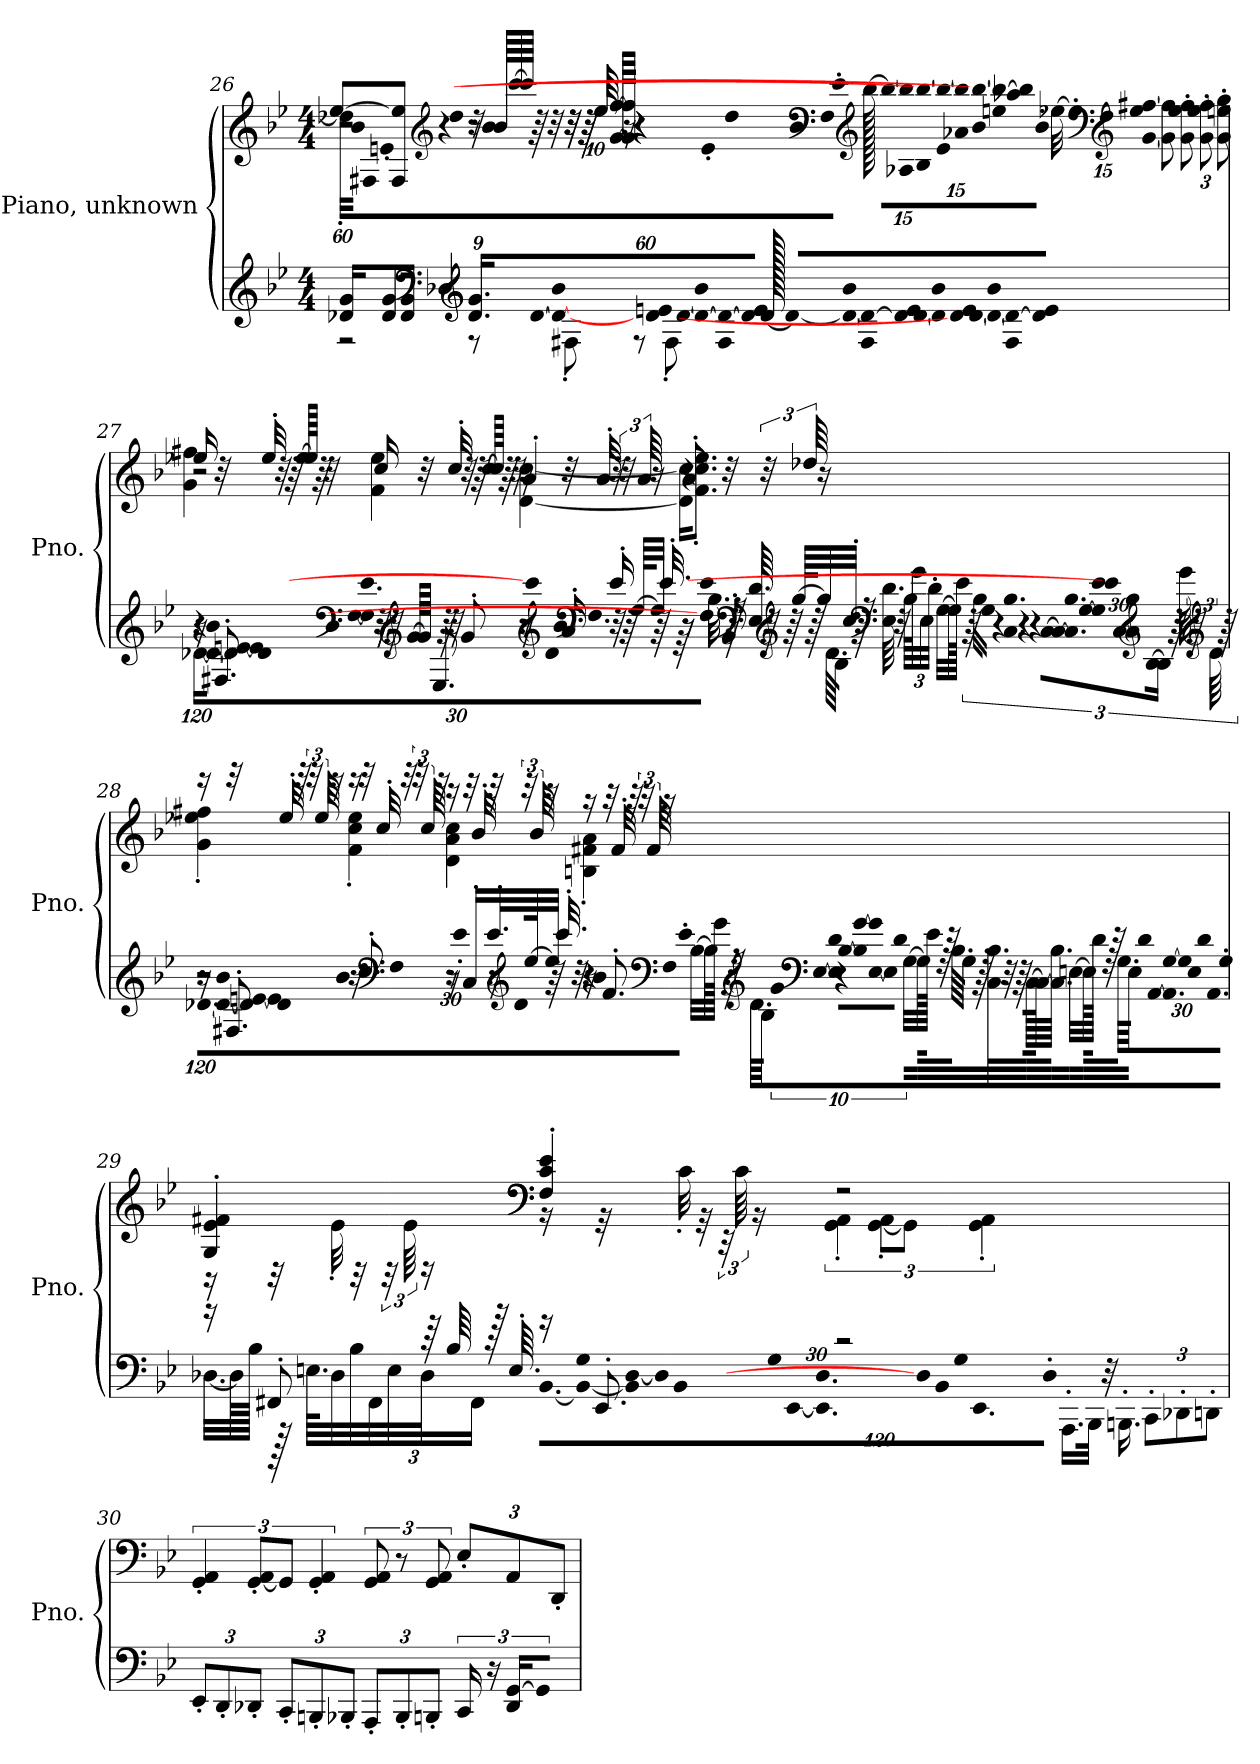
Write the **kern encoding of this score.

**kern	**kern
*part1	*part1
*staff2	*staff1
*I"Piano, unknown	*
*I'Pno.	*
!!LO:PB:g=z
*clefG2	*clefG2
*k[b-e-]	*k[b-e-]
*M4/4	*M4/4
=26	=26
*^	*^
*	*	*	*Xbrackettup
!	!	!	!LO:N:vis=32
*	*	*	*^
16d-X/ 16g/KL	2r	2r	1920%53dd-X'\LLL	8ee/L_
!	!	!	!LO:N:vis=64	!
.	.	.	640%9b-\L	.
!	!	!	!LO:N:vis=64	!
.	.	.	640%9F#X\J	.
!	!	!	!LO:N:vis=32	!
.	.	.	1920%53en'\	.
8d-/ 8g/	.	.	.	.
!	!	!	!LO:N:vis=32	!
.	.	.	1920%53dd-\	.
!	!	!	!LO:N:vis=32	!
.	.	.	1920%53b-\	.
.	.	.	.	8F#/ 8ee/]J
.	.	.	1920ryy	.
!	!	!	!LO:N:vis=32	!
.	.	.	1920%53e'\	.
!	!	!	!LO:N:vis=32	!
.	.	.	1920%53dd-\	.
16d-/ 16g/Jk	.	.	.	.
!	!	!	!LO:N:vis=64	!
.	.	.	640%9b-\L	.
*	*	*clefF4	*	*
!	!	!	!LO:N:vis=64	!
.	.	.	640%9F#\J	.
!	!	!	!LO:N:vis=32	!
.	.	.	1920%53e'\JJJ	.
*clefF4	*	*clefG2	*	*
4D-X/	.	.	[1920bb-\	4r
.	.	.	480%13bb-\LLL_	.
!	!	!	!LO:N:vis=32	!
.	.	.	1920%53A-X\ 1920%53bb-\_	.
.	.	.	1920ryy	.
!	!	!	!LO:N:vis=32	!
.	.	.	1920%53B-\ 1920%53bb-\_	.
!	!	!	!LO:N:vis=32	!
.	.	.	1920%53e\ 1920%53bb-\_	.
!	!	!	!LO:N:vis=32	!
.	.	.	1920%53a-X\ 1920%53bb-\_	.
.	.	.	1920ryy	.
!	!	!	!LO:N:vis=32	!
.	.	.	1920%53b-\ 1920%53bb-\_	.
!	!	!	!LO:N:vis=32	!
.	.	.	1920%53een\ 1920%53bb-\_	.
!	!	!	!LO:N:vis=32	!
.	.	.	1920%53aa-X\ 1920%53bb-\]	.
.	.	.	1920ryy	.
!	!	!	!LO:N:vis=32	!
.	.	.	1920%53b-'\JJJ	.
*clefG2	*	*	*	*
*Xbrackettup	*	*	*	*
18.d-/ 18.g/LL	8r	8r	[240%7ee-X\LL	32r
.	.	.	80ee-'\LL]	.
.	.	.	.	64b-/LLLL
*	*	*clefF4	*	*
.	.	.	24F#\	.
.	.	.	.	[64e/
.	.	.	.	64e/JJJJ]
.	.	.	.	64r
*	*	*clefG2	*	*
!LO:N:vis=32	!	!	!	!
[1920%53d-/L	.	.	[24g\ 24ee-\ [24ff#X\J	.
.	.	.	.	32r
!LO:N:vis=32	!	!	!	!
1920%53d-/_ 1920%53b-/	.	.	.	.
.	8F#X'\	32r	8g\] 8ff#\]J	32r
1920ryy	.	.	.	.
!LO:N:vis=32	!	!	!	!
1920%53d-/] 1920%53en/	.	.	.	.
.	.	64r	.	64r
!LO:N:vis=32	!	!	!	!
[1920%53d-/	.	.	.	.
.	.	64ee-/	.	[64g/ [64ff#/KKLL
.	.	16r	.	16g/] 16ff#/]JJ
!LO:N:vis=64	!	!	!	!
640%9d-/_ 640%9b-/L	.	.	.	.
!LO:N:vis=64	!	!	!	!
640%9F#/ 640%9d-/_J	.	.	.	.
!LO:N:vis=32	!	!	!	!
1920%53d-/] 1920%53e/JJJ	.	.	.	.
[1920d-/	8r	4r	12g\' 12ee-\' 12ff#\'L	4r
480%13d-/LLL_	.	.	.	.
!LO:N:vis=64	!	!	!	!
640%9d-/_ 640%9b-/L	.	.	.	.
!LO:N:vis=64	!	!	!	!
640%9F#/ 640%9d-/_J	.	.	.	.
!LO:N:vis=32	!	!	!	!
1920%53d-/] 1920%53e/	.	.	.	.
!LO:N:vis=32	!	!	!	!
[1920%53d-/	.	.	12g\' 12ee-\' 12ff#\'	.
!LO:N:vis=32	!	!	!	!
1920%53d-/_ 1920%53b-/	.	.	.	.
.	8F#'\	.	.	.
1920ryy	.	.	.	.
!LO:N:vis=32	!	!	!	!
1920%53d-/] 1920%53e/	.	.	.	.
!LO:N:vis=32	!	!	!	!
[1920%53d-/	.	.	12g\' 12een\' 12gg\'J	.
!LO:N:vis=64	!	!	!	!
640%9d-/_ 640%9b-/L	.	.	.	.
!LO:N:vis=64	!	!	!	!
640%9F#/ 640%9d-/_J	.	.	.	.
!LO:N:vis=32	!	!	!	!
1920%53d-/] 1920%53e/JJJ	.	.	.	.
!!LO:LB:g=z	!!	!!
=27	=27	=27	=27	=27
!	!LO:N:vis=32.	!	!	!
*	*^	*	*	*
16r	[1920%103d-X\LLL	4r	16ee-/	4g\ 4ff#X\	2r
!	!LO:N:vis=64	!	!	!	!
.	960%17d-\_ 960%17b-\L	.	.	.	.
8.F#X'/	.	.	32r	.	.
!	!LO:N:vis=256	!	!	!	!
.	1920%17d-\] [1920%17en\L	.	.	.	.
!	!LO:N:vis=256	!	!	!	!
.	1920%17e\JJ]	.	.	.	.
!	!LO:N:vis=32	!	!	!	!
.	640%23d-\	.	.	.	.
.	.	.	32ee-'/	.	.
!	!LO:N:vis=256	!	!	!	!
.	1920%17b-\LL	.	32r	.	.
*clefF4	*	*	*	*	*
!	!LO:N:vis=256	!	!	!	!
.	[1920%17F#\J	.	.	.	.
!	!LO:N:vis=64.	!	!	!	!
.	640%17F#\] [640%17e\	.	.	.	.
.	.	.	64r	.	.
.	1920ryy	.	.	.	.
!	!LO:N:vis=256	!	!	!	!
.	1920%17e\K]	.	.	.	.
.	.	.	[64ee-/LLLL	.	.
*clefG2	*	*	*	*	*
!	!LO:N:vis=64	!	!	!	!
.	960%17d-\	.	.	.	.
.	.	.	64ee-/JJJJ]	.	.
!	!LO:N:vis=256	!	!	!	!
.	1920%17b-\K	.	.	.	.
.	.	.	64r	.	.
*clefF4	*	*	*	*	*
!	!LO:N:vis=64.	!	!	!	!
.	[640%17F#\	.	.	.	.
.	.	.	32r	.	.
.	1920ryy	.	.	.	.
!	!LO:N:vis=64	!	!	!	!
.	960%17F#\] 960%17e\JJJJ	.	.	.	.
32r	32.B-\	16r	16cc/	4f\ 4ee-\	.
64r	.	.	.	.	.
*clefG2	*	*	*	*	*
[64g/LLLL	64r	.	.	.	.
64g/JJJJ]	128r	8.E-'/	32r	.	.
.	64.d-\KLLL	.	.	.	.
64r	.	.	.	.	.
32r	32B-\JJJ	.	32cc'/	.	.
8g'/	128r	.	32r	.	.
*clefF4	*	*	*	*	*
.	64.E-\ 64.d-\	.	.	.	.
.	32r	.	64r	.	.
.	.	.	[64cc/LLLL	.	.
.	96B-\LLLL	.	64cc/JJJJ]	.	.
.	96g\J	.	.	.	.
.	.	.	64r	.	.
.	48E-\	.	.	.	.
.	.	.	32r	.	.
.	48d-'\JJJ	.	.	.	.
8r	[32.G\LLL	16r	16r	[4d\ [4cc\	4a'/
.	128G\LL]	.	.	.	.
.	128e\JJJJJ	.	.	.	.
*	*brackettup	*	*	*	*
.	96r	16C'/	32r	.	.
.	48B-\LLL	.	.	.	.
.	32G\JJJ	.	32a'/	.	.
16e'/	128r	32r	32r	.	.
.	64.C\ 64.B-\	.	.	.	.
*	*	*	*brackettup	*	*
.	32r	64r	48r	.	.
.	.	[64G/KLLL	.	.	.
.	.	.	96a/	.	.
64r	64r	32G/JJJ]	16r	.	.
32.e'/	[64C\LLLL	.	.	.	.
.	128C\K_	32r	.	.	.
.	64.C\] 64.B-\	.	.	.	.
*	*Xbrackettup	*	*	*	*
!	!LO:N:vis=64	!	!	!	!
8r	[960%17G\	8r	8a'/	16d\] 16cc\]KL	4r
!	!LO:N:vis=64	!	!	!	!
.	960%17G\] [960%17e\	.	.	.	.
.	1920ryy	.	.	.	.
!	!LO:N:vis=256	!	!	!	!
.	1920%17e\L]	.	.	.	.
!	!LO:N:vis=256	!	!	!	!
.	[1920%17C\J	.	.	.	.
!	!LO:N:vis=64	!	!	!	!
.	960%17C\] 960%17B-\J	.	.	.	.
.	.	.	.	8.f\' 8.cc\' 8.ee-\'J	.
*clefG2	*	*	*	*	*
!	!LO:N:vis=32.	!	!	!	!
.	[1920%103B-\J	.	.	.	.
128r	16B-\JJ]	8g'/	32r	.	.
*clefF4	*	*	*	*	*
64.E-/ 64.d-/	.	.	.	.	.
64r	.	.	48r	.	.
[64B-/KLLL	.	.	.	.	.
.	.	.	96dd-X/	.	.
32B-/]	64r	.	16r	.	.
.	64g\	.	.	.	.
*	*brackettup	*	*	*	*
32E-'/JJJ	96r	.	.	.	.
*clefG2	*	*	*	*	*
.	96d-\	.	.	.	.
.	96r	.	.	.	.
*	*	*	*v	*v	*v
!!LO:LB:g=z
=28	=28	=28	=28
*	*Xbrackettup	*	*
!	!LO:N:vis=32.	!	!
*	*	*	*^
2r	[1920%103d-X\LLL	16r	16r	4g\' 4ee-\' 4ff#X\'
!	!LO:N:vis=64	!	!	!
.	960%17d-\_ 960%17b-\L	.	.	.
.	.	8.F#X'/	32r	.
!	!LO:N:vis=256	!	!	!
.	1920%17d-\] [1920%17en\L	.	.	.
!	!LO:N:vis=256	!	!	!
.	1920%17e\JJ]	.	.	.
!	!LO:N:vis=32	!	!	!
.	640%23d-\	.	.	.
.	.	.	32ee-'/	.
.	80b-\L	.	32r	.
*clefF4	*	*	*	*
.	80F#\J	.	.	.
.	40e'\	.	.	.
.	.	.	48r	.
*clefG2	*	*	*	*
.	40d-\	.	.	.
.	.	.	96ee-/	.
.	.	.	16r	.
.	80b-\L	.	.	.
*clefF4	*	*	*	*
.	80F#\J	.	.	.
.	40e'\JJJ	.	.	.
.	[32.B-\LLL	16r	16r	4f\' 4cc\' 4ee-\'
.	128B-\LL]	.	.	.
.	128g\JJJJJ	.	.	.
.	128r	8.E-'/	32r	.
*clefG2	*	*	*	*
.	64.d-\KLLL	.	.	.
.	32B-\	.	32cc'/	.
*	*brackettup	*	*	*
!	!LO:N:vis=64	!	!	!
.	640%9g\L	.	32r	.
*clefF4	*	*	*	*
!	!LO:N:vis=64	!	!	!
.	[640%9E-\	.	.	.
!	!LO:N:vis=64	!	!	!
.	640%9E-\] 640%9d-\JJJJ	.	.	.
.	.	.	48r	.
!	!LO:N:vis=64	!	!	!
.	640%9r	.	.	.
.	.	.	96cc/	.
!	!LO:N:vis=64	!	!	!
.	[640%9B-\LLLL	.	.	.
.	.	.	16r	.
!	!LO:N:vis=64	!	!	!
.	640%9B-\] [640%9g\	.	.	.
!	!LO:N:vis=64	!	!	!
.	[640%9E-\ 640%9g\]	.	.	.
!	!LO:N:vis=64	!	!	!
.	640%9E-\]	.	.	.
!	!LO:N:vis=64	!	!	!
.	640%9d-\JJJJ	.	.	.
8r	.	16r	16r	4d\ 4a\ 4cc\
.	[32.G\LLL	.	.	.
.	128G\LL]	.	.	.
.	128e\JJJJJ	.	.	.
.	.	16C'/LL	32r	.
.	128r	.	.	.
.	64.B-\KLLL	.	.	.
.	.	.	32b-'/	.
.	32G\JJJ	.	.	.
16r	.	32.e'/L	32r	.
.	128r	.	.	.
.	64.C\ 64.B-\	.	.	.
.	.	.	48r	.
.	32r	.	.	.
.	.	[64G/K	.	.
.	.	.	96b-/	.
64r	.	32G/JJJ]	16r	.
.	64r	.	.	.
32.e'/	.	.	.	.
.	[64C\LLLL	.	.	.
.	.	32r	.	.
.	128C\K_	.	.	.
.	64.C\] 64.B-\JJJJ	.	.	.
4r	.	16r	16r	4Bn\' 4f#X\' 4a\'
.	[32.En\LLL	.	.	.
.	128E\LL]	.	.	.
.	128d-\JJJJJ	.	.	.
.	.	8.AA'/	32r	.
.	128r	.	.	.
.	64.G\KLLL	.	.	.
.	.	.	32f#'/	.
.	32E\	.	.	.
.	.	.	32r	.
*	*Xbrackettup	*	*	*
!	!LO:N:vis=256	!	!	!
.	1920%17d-\LL	.	.	.
!	!LO:N:vis=256	!	!	!
.	[1920%17AA\J	.	.	.
!	!LO:N:vis=64.	!	!	!
.	640%17AA\] [640%17G\	.	.	.
.	.	.	48r	.
!	!LO:N:vis=256	!	!	!
.	1920%17G\K]	.	.	.
.	.	.	96f#/	.
!	!LO:N:vis=64	!	!	!
.	960%17E\	.	.	.
.	.	.	16r	.
!	!LO:N:vis=256	!	!	!
.	1920%17d-\K	.	.	.
!	!LO:N:vis=64.	!	!	!
.	640%17AA\	.	.	.
!	!LO:N:vis=64	!	!	!
.	960%17G'\JJJJ	.	.	.
1920ryy	.	1920ryy	1920ryy	1920ryy
*	*v	*v	*	*
!!LO:LB:g=z	!!
=29	=29	=29	=29
16r	[32.D-X\LLL	4G/' 4e-/' 4f#X/'	16r
.	128D-\LL]	.	.
.	128B-\JJJJJ	.	.
8FF#X'/	128r	.	32r
.	64.En\KLLL	.	.
.	32D-\	.	32e-'\
.	48B-\	.	32r
.	48FF#\	.	.
.	.	.	48r
.	48E\	.	.
.	.	.	96e-\
64r	48D-\J	.	16r
64B-/	.	.	.
.	24FF#\JJ	.	.
128r	.	.	.
64.E'/	.	.	.
*	*	*clefF4	*
!	!LO:N:vis=32.	!	!
16r	[1920%103BB-\LLL	4F/' 4c/' 4e-/'	16r
!	!LO:N:vis=64	!	!
.	960%17BB-\_ 960%17G\L	.	.
8.EE-'/	.	.	32r
!	!LO:N:vis=256	!	!
.	1920%17BB-\] [1920%17D-\L	.	.
!	!LO:N:vis=256	!	!
.	1920%17D-\JJ]	.	.
!	!LO:N:vis=32	!	!
.	640%23BB-\	.	.
.	.	.	32c'\
!	!LO:N:vis=256	!	!
.	1920%17G\LL	.	32r
!	!LO:N:vis=256	!	!
.	[1920%17EE-\J	.	.
!	!LO:N:vis=64.	!	!
.	640%17EE-\] [640%17D-\	.	.
.	.	.	48r
.	1920ryy	.	.
!	!LO:N:vis=256	!	!
.	1920%17D-\K]	.	.
.	.	.	96c\
!	!LO:N:vis=64	!	!
.	960%17BB-\	.	.
.	.	.	16r
!	!LO:N:vis=256	!	!
.	1920%17G\K	.	.
!	!LO:N:vis=64.	!	!
.	640%17EE-\	.	.
.	1920ryy	.	.
!	!LO:N:vis=64	!	!
.	960%17D-'\JJJJ	.	.
2r	16.AAA'\LL	2r	6GG\' 6AA\'
.	32BBB-\JJk	.	.
.	32r	.	.
.	16.BBBn'\	.	.
.	.	.	[12GG\' 12AA\'L
.	12CC'\L	.	12GG\J]
.	12DD-X'\	.	6GG\' 6AA\'
.	12DDn'\J	.	.
*v	*v	*	*
*	*v	*v
!!LO:LB:g=z
=30	=30
12EE-'/L	6GG/' 6AA/'
12DD'/	.
12DD-X'/J	[12GG/' 12AA/'L
12CC'/L	12GG/J]
12BBBn'/	6GG/' 6AA/'
12BBB-X'/J	.
12AAA'/L	12GG/ 12AA/
12BBB-'/	12r
12BBBn'/J	12GG/ 12AA/
*brackettup	*Xbrackettup
24CC/	12E-'/L
24r	.
24DD-/ [24GG/KL	12AA/
8GG/J]	.
.	12DD'/J
=	=
*-	*-
